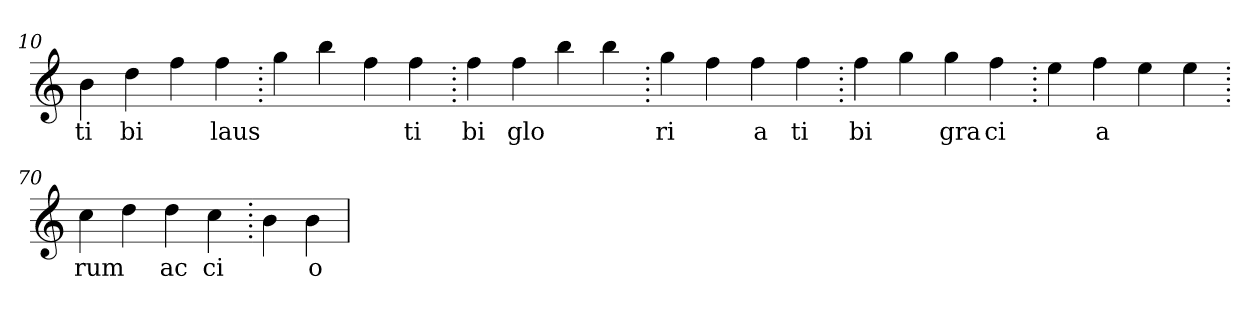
**kern	**text
*part1	*part1
*staff1	*staff1
*clefG2	*
=10.	=10.
4b	ti
4dd	bi
4ff	.
4ff	laus
=20.	=20.
4gg	.
4bb	.
4ff	.
4ff	ti
=30.	=30.
4ff	bi
4ff	glo
4bb	.
4bb	.
=40.	=40.
4gg	ri
4ff	.
4ff	a
4ff	ti
=50.	=50.
4ff	bi
4gg	.
4gg	gra
4ff	ci
=60.	=60.
4ee	.
4ff	a
4ee	.
4ee	.
=70.	=70.
4cc	rum
4dd	.
4dd	ac
4cc	ci
=80.	=80.
4b	.
4b	o
=	=
*-	*-
